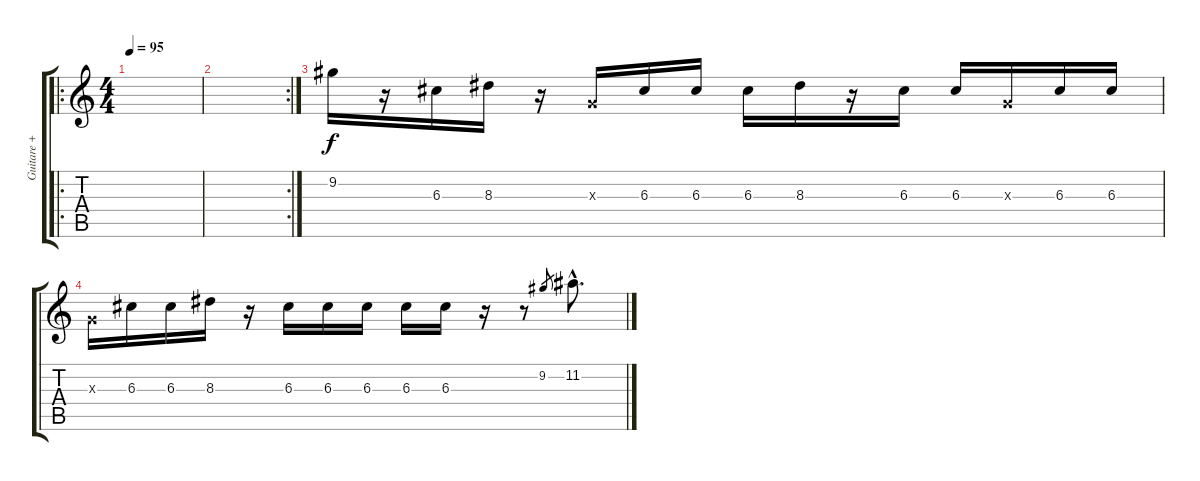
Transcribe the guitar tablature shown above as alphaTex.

\track ("Guitare + Wha" "Guitare + ") {instrument electricguitarjazz}
\staff {score tabs}
\tuning (E4 B3 G3 D3 A2 E2) {hide}
\ro
\ts (4 4)
\tempo 95
\clef g2
\ks c
|
\rc 2
|
9.2.16 r.16 6.3.16 8.3.16 r.16 0.3{x}.16 6.3.16 6.3.16 6.3.16 8.3.16 r.16 6.3.16 6.3.16 0.3{x}.16 6.3.16 6.3.16 |
0.3{x}.16 6.3.16 6.3.16 8.3.16 r.16 6.3.16 6.3.16 6.3.16 6.3.16 6.3.16 r.16 r.8 9.2.8{gr} 11.2{hac}.8{d}
